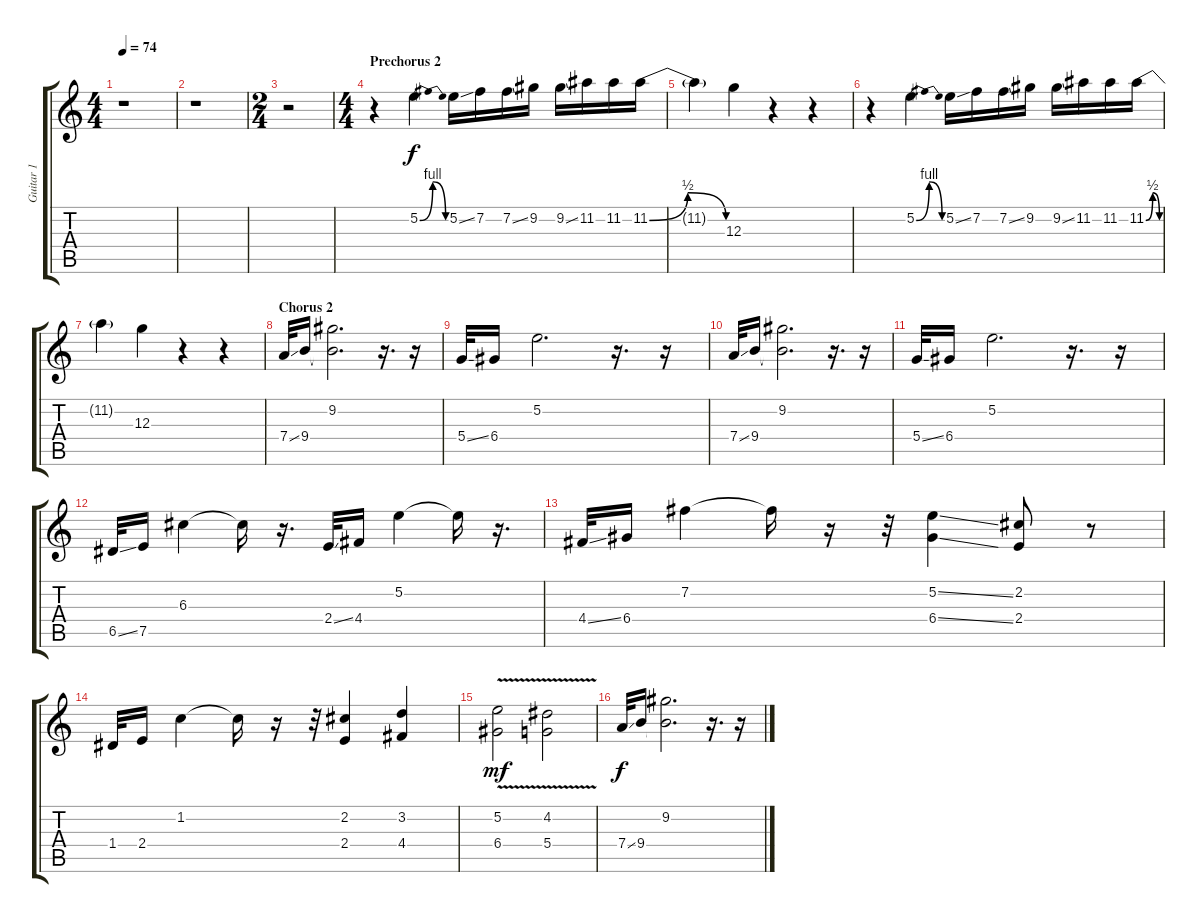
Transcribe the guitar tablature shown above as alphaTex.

\track ("Guitar 1" "Guitar 1") {instrument electricguitarjazz}
\staff {score tabs}
\tuning (E4 B3 G3 D3 A2 E2) {hide}
\ts (4 4)
\tempo 74
\clef g2
\ks c
r.1{dy f} |
r.1 |
\ts (2 4)
r.2 |
\ts (4 4)
\section ("" "Prechorus 2")
r.4 5.2{be (bendrelease 0 0 30 4 30 4 60 0)}.4 5.2{ss}.16 7.2.16 7.2{ss}.16 9.2.16 9.2{ss}.16 11.2.16 11.2.16 11.2{be (bendrelease 0 0 30 2 30 2 60 0)}.16 |
11.2{t}.4 12.3.4 r.4 r.4 |
r.4 5.2{be (bendrelease 0 0 30 4 30 4 60 0)}.4 5.2{ss}.16 7.2.16 7.2{ss}.16 9.2.16 9.2{ss}.16 11.2.16 11.2.16 11.2{be (bendrelease 0 0 30 2 30 2 60 0)}.16 |
11.2{t}.4 12.3.4 r.4 r.4 |
\section ("" "Chorus 2")
7.4{ss}.32 9.4.16 (9.2 9.4{t}).2{d} r.16{d} r.16 |
5.4{ss}.32 6.4.16 5.2.2{d} r.16{d} r.16 |
7.4{ss}.32 9.4.16 (9.2 9.4{t}).2{d} r.16{d} r.16 |
5.4{ss}.32 6.4.16 5.2.2{d} r.16{d} r.16 |
6.5{ss}.32 7.5.16 6.3.4 6.3{t}.16 r.16{d} 2.4{ss}.32 4.4.16 5.2.4 5.2{t}.16 r.16{d} |
4.4{ss}.32 6.4.16 7.2.4 7.2{t}.16 r.16 r.32 (5.2{ss} 6.4{ss}).4 (2.2 2.4).8 r.8 |
1.4.32 2.4.16 1.2.4 1.2{t}.16 r.16 r.32 (2.2 2.4).4 (3.2 4.4).4 |
(5.2{v} 6.4{v}).2{dy mf} (4.2{v} 5.4{v}).2 |
7.4{ss}.32{dy f} 9.4.16 (9.2 9.4{t}).2{d} r.16{d} r.16
